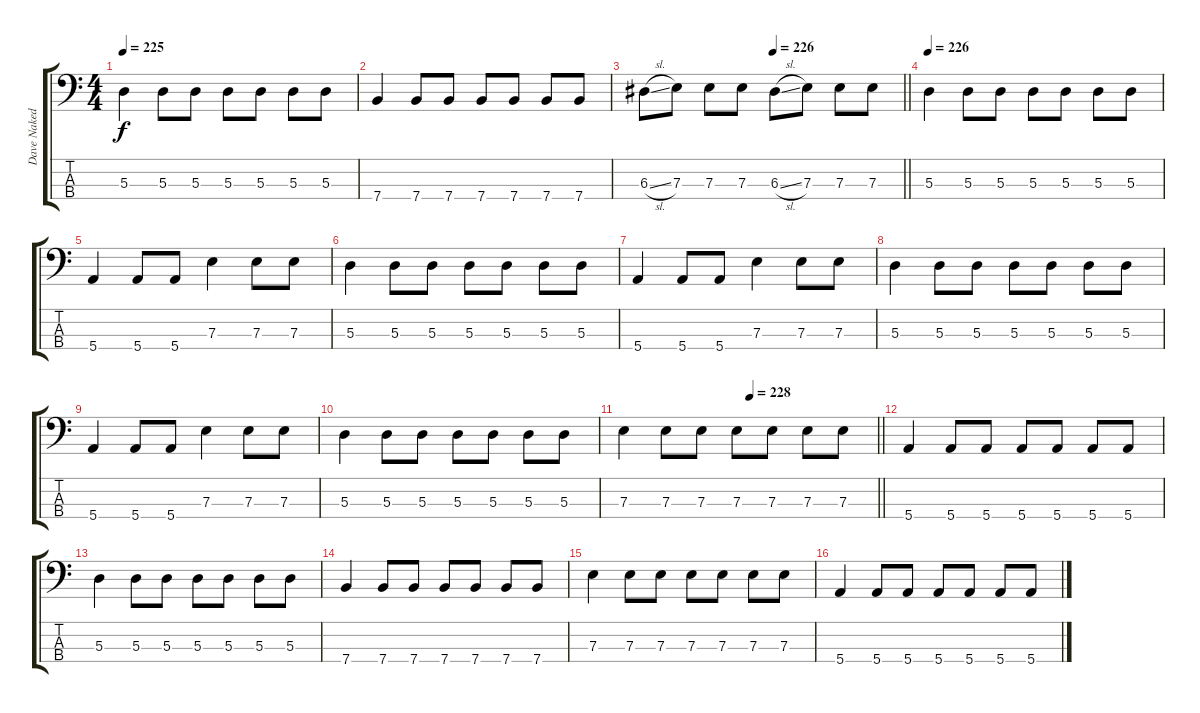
\track ("Dave Naked" "Dave Naked") {instrument electricbasspick}
\staff {score tabs}
\tuning (G2 D2 A1 E1) {hide}
\ts (4 4)
\tempo 225
\clef f4
\ks c
5.3.4{dy f} 5.3.8 5.3.8 5.3.8 5.3.8 5.3.8 5.3.8 |
7.4.4 7.4.8 7.4.8 7.4.8 7.4.8 7.4.8 7.4.8 |
\tempo (226 0.5)
\barLineRight lightlight
6.3{sl}.8 7.3.8 7.3.8 7.3.8 6.3{sl}.8 7.3.8 7.3.8 7.3.8 |
\section ("" "")
\tempo 226
5.3.4 5.3.8 5.3.8 5.3.8 5.3.8 5.3.8 5.3.8 |
5.4.4 5.4.8 5.4.8 7.3.4 7.3.8 7.3.8 |
5.3.4 5.3.8 5.3.8 5.3.8 5.3.8 5.3.8 5.3.8 |
5.4.4 5.4.8 5.4.8 7.3.4 7.3.8 7.3.8 |
5.3.4 5.3.8 5.3.8 5.3.8 5.3.8 5.3.8 5.3.8 |
5.4.4 5.4.8 5.4.8 7.3.4 7.3.8 7.3.8 |
5.3.4 5.3.8 5.3.8 5.3.8 5.3.8 5.3.8 5.3.8 |
\tempo (228 0.5)
\barLineRight lightlight
7.3.4 7.3.8 7.3.8 7.3.8 7.3.8 7.3.8 7.3.8 |
\section ("" "")
5.4.4 5.4.8 5.4.8 5.4.8 5.4.8 5.4.8 5.4.8 |
5.3.4 5.3.8 5.3.8 5.3.8 5.3.8 5.3.8 5.3.8 |
7.4.4 7.4.8 7.4.8 7.4.8 7.4.8 7.4.8 7.4.8 |
7.3.4 7.3.8 7.3.8 7.3.8 7.3.8 7.3.8 7.3.8 |
5.4.4 5.4.8 5.4.8 5.4.8 5.4.8 5.4.8 5.4.8
